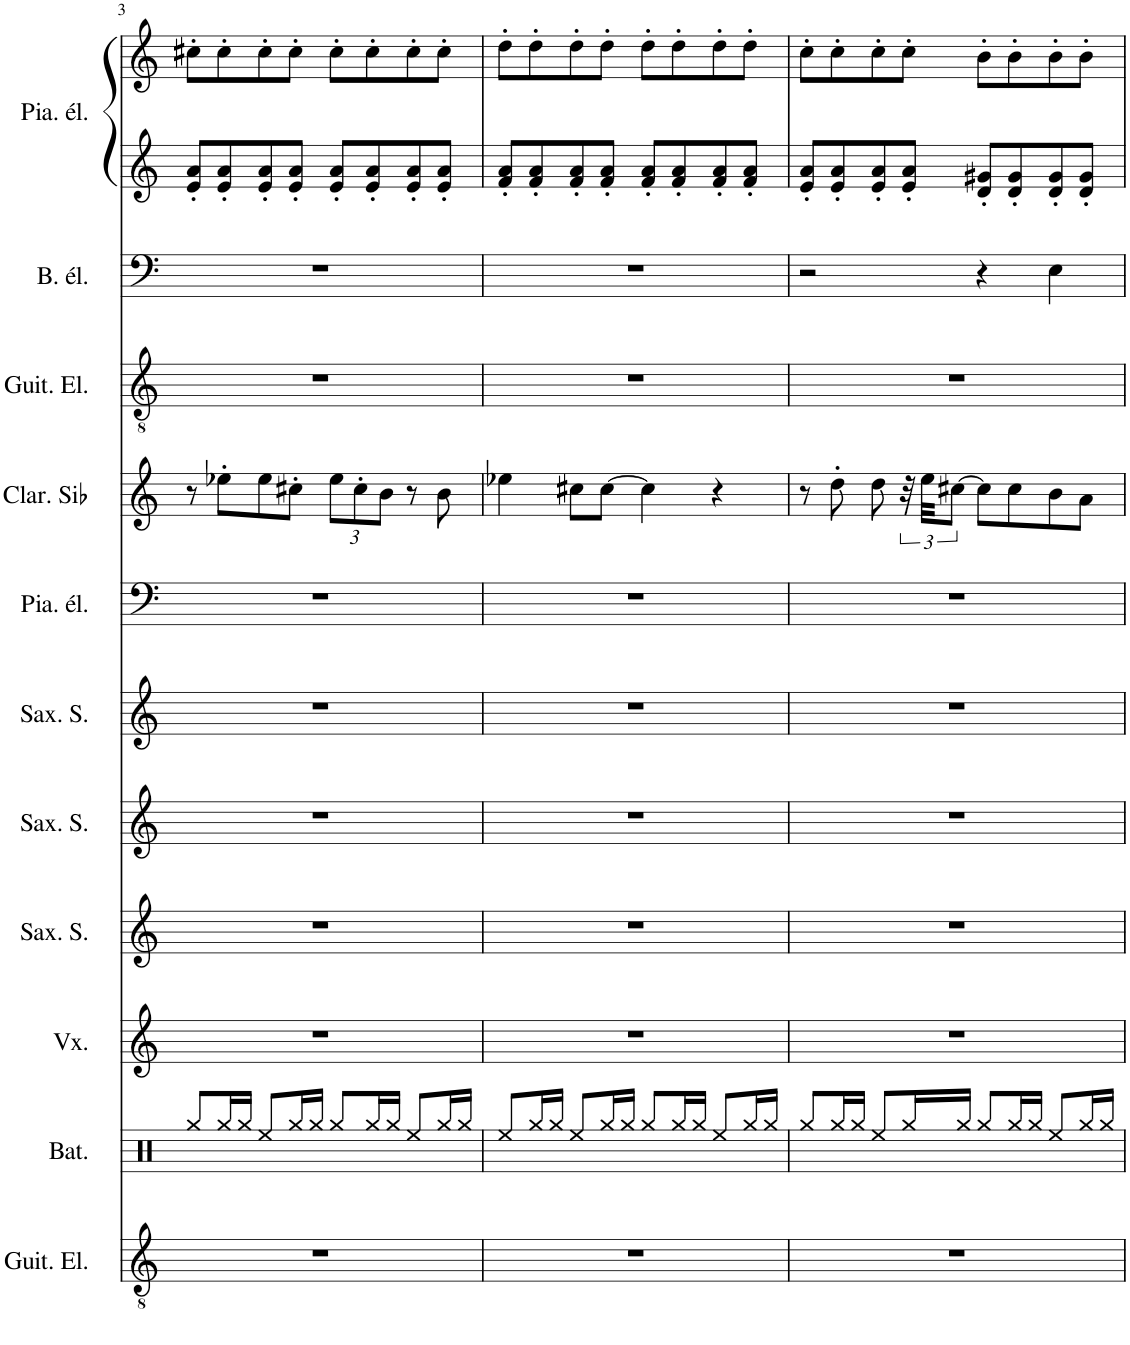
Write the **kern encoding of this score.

**kern	**kern	**kern	**kern	**kern	**kern	**kern	**kern	**kern	**kern	**kern	**kern
*part11	*part10	*part9	*part8	*part7	*part6	*part5	*part4	*part3	*part2	*part1	*part1
*staff12	*staff11	*staff10	*staff9	*staff8	*staff7	*staff6	*staff5	*staff4	*staff3	*staff2	*staff1
*I"Guitare électrique, Electric Guitar (clean)	*I"Batterie, Drums	*I"Voix, Voice Oohs	*I"Saxophone Soprano, Soprano Sax	*I"Saxophone Soprano, Soprano Sax	*I"Saxophone Soprano, Soprano Sax	*I"Piano électrique, Electric Piano 1	*I"Clarinette en Sib, Clarinet Pipe	*I"Guitare électrique, Distortion Guitar	*I"Basse électrique à 5 cordes, Electric Bass (finger)	*I"Piano électrique, Electric Piano 1	*
*I'Guit. El.	*I'Bat.	*I'Vx.	*I'Sax. S.	*I'Sax. S.	*I'Sax. S.	*I'Pia. él.	*I'Clar. Sib	*I'Guit. El.	*I'B. él.	*I'Pia. él.	*
!!LO:PB:g=z
*clefGv2	*clefX	*clefG2	*clefG2	*clefG2	*clefG2	*clefF4	*clefG2	*clefGv2	*clefF4	*clefG2	*clefG2
*	*	*	*Trd1c2	*Trd1c2	*Trd1c2	*	*Trd1c2	*	*Trd7c12	*	*
*k[]	*k[]	*k[]	*k[]	*k[]	*k[]	*k[]	*k[]	*k[]	*k[]	*k[]	*k[]
*M4/4	*M4/4	*M4/4	*M4/4	*M4/4	*M4/4	*M4/4	*M4/4	*M4/4	*M4/4	*M4/4	*M4/4
=3	=3	=3	=3	=3	=3	=3	=3	=3	=3	=3	=3
1r	8Rgg/L	1r	1r	1r	1r	1r	8r	1r	1r	8e/' 8a/'L	8cc#X'\L
.	16Rgg/L	.	.	.	.	.	8ee-X'\L	.	.	8e/' 8a/'	8cc#'\
.	16Rgg/JJ	.	.	.	.	.	.	.	.	.	.
.	8Ree/L	.	.	.	.	.	8ee-\	.	.	8e/' 8a/'	8cc#'\
.	16Rgg/L	.	.	.	.	.	8cc#X'\J	.	.	8e/' 8a/'J	8cc#'\J
.	16Rgg/JJ	.	.	.	.	.	.	.	.	.	.
*	*	*	*	*	*	*	*Xbrackettup	*	*	*	*
.	8Rgg/L	.	.	.	.	.	12ee-\L	.	.	8e/' 8a/'L	8cc#'\L
.	.	.	.	.	.	.	12cc#'\	.	.	.	.
.	16Rgg/L	.	.	.	.	.	.	.	.	8e/' 8a/'	8cc#'\
.	.	.	.	.	.	.	12b\J	.	.	.	.
.	16Rgg/JJ	.	.	.	.	.	.	.	.	.	.
.	8Ree/L	.	.	.	.	.	8r	.	.	8e/' 8a/'	8cc#'\
.	16Rgg/L	.	.	.	.	.	8b\	.	.	8e/' 8a/'J	8cc#'\J
.	16Rgg/JJ	.	.	.	.	.	.	.	.	.	.
=4	=4	=4	=4	=4	=4	=4	=4	=4	=4	=4	=4
1r	8Ree/L	1r	1r	1r	1r	1r	4ee-X\	1r	1r	8f/' 8a/'L	8dd'\L
.	16Rgg/L	.	.	.	.	.	.	.	.	8f/' 8a/'	8dd'\
.	16Rgg/JJ	.	.	.	.	.	.	.	.	.	.
.	8Ree/L	.	.	.	.	.	8cc#X\L	.	.	8f/' 8a/'	8dd'\
.	16Rgg/L	.	.	.	.	.	[8cc#\J	.	.	8f/' 8a/'J	8dd'\J
.	16Rgg/JJ	.	.	.	.	.	.	.	.	.	.
.	8Rgg/L	.	.	.	.	.	4cc#\]	.	.	8f/' 8a/'L	8dd'\L
.	16Rgg/L	.	.	.	.	.	.	.	.	8f/' 8a/'	8dd'\
.	16Rgg/JJ	.	.	.	.	.	.	.	.	.	.
.	8Ree/L	.	.	.	.	.	4r	.	.	8f/' 8a/'	8dd'\
.	16Rgg/L	.	.	.	.	.	.	.	.	8f/' 8a/'J	8dd'\J
.	16Rgg/JJ	.	.	.	.	.	.	.	.	.	.
=5	=5	=5	=5	=5	=5	=5	=5	=5	=5	=5	=5
1r	8Rgg/L	1r	1r	1r	1r	1r	8r	1r	2r	8e/' 8a/'L	8cc'\L
.	16Rgg/L	.	.	.	.	.	8dd'\	.	.	8e/' 8a/'	8cc'\
.	16Rgg/JJ	.	.	.	.	.	.	.	.	.	.
.	8Ree/L	.	.	.	.	.	8dd\	.	.	8e/' 8a/'	8cc'\
*	*	*	*	*	*	*	*brackettup	*	*	*	*
.	16Rgg/L	.	.	.	.	.	48r	.	.	8e/' 8a/'J	8cc'\J
.	.	.	.	.	.	.	48ee\KKL	.	.	.	.
.	.	.	.	.	.	.	[12cc#X\J	.	.	.	.
.	16Rgg/JJ	.	.	.	.	.	.	.	.	.	.
.	8Rgg/L	.	.	.	.	.	8cc#\L]	.	4r	8d/' 8g#X/'L	8b'\L
.	16Rgg/L	.	.	.	.	.	8cc#\	.	.	8d/' 8g#/'	8b'\
.	16Rgg/JJ	.	.	.	.	.	.	.	.	.	.
.	8Ree/L	.	.	.	.	.	8b\	.	4E\	8d/' 8g#/'	8b'\
.	16Rgg/L	.	.	.	.	.	8a\J	.	.	8d/' 8g#/'J	8b'\J
.	16Rgg/JJ	.	.	.	.	.	.	.	.	.	.
=	=	=	=	=	=	=	=	=	=	=	=
*-	*-	*-	*-	*-	*-	*-	*-	*-	*-	*-	*-
